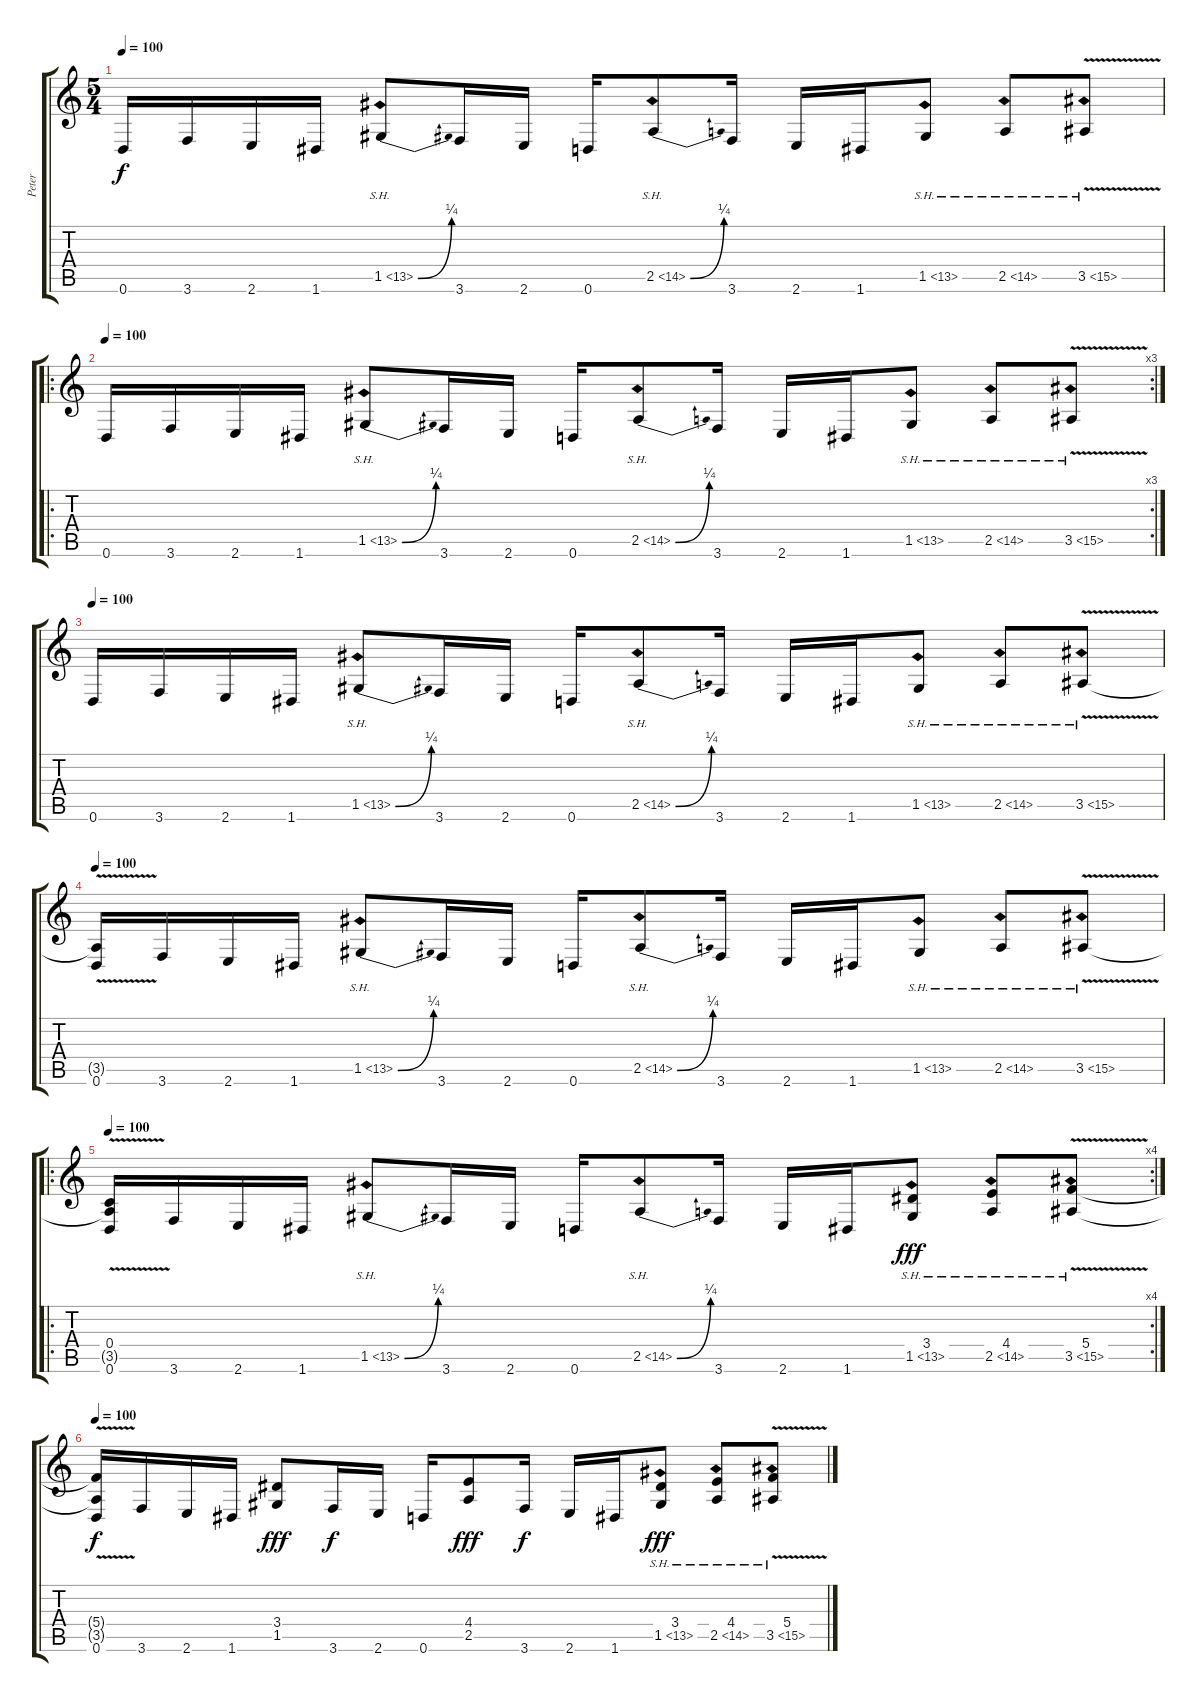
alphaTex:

\track ("Peter" "Peter") {instrument overdrivenguitar}
\staff {score tabs}
\tuning (D4 A3 F3 C3 G2 D2) {hide}
\ts (5 4)
\tempo 100
\clef g2
\ks c
0.6.16{dy f} 3.6.16 2.6.16 1.6.16 1.5{be (bend 0 0 60 1) sh 12}.8 3.6.16 2.6.16 0.6.16 2.5{be (bend 0 0 60 1) sh 12}.8 3.6.16 2.6.16 1.6.16 1.5{sh 12}.8 2.5{sh 12}.8 3.5{sh 12 v}.8 |
\ro
\rc 3
\tempo 100
0.6.16 3.6.16 2.6.16 1.6.16 1.5{be (bend 0 0 60 1) sh 12}.8 3.6.16 2.6.16 0.6.16 2.5{be (bend 0 0 60 1) sh 12}.8 3.6.16 2.6.16 1.6.16 1.5{sh 12}.8 2.5{sh 12}.8 3.5{sh 12 v}.8 |
\tempo 100
0.6.16 3.6.16 2.6.16 1.6.16 1.5{be (bend 0 0 60 1) sh 12}.8 3.6.16 2.6.16 0.6.16 2.5{be (bend 0 0 60 1) sh 12}.8 3.6.16 2.6.16 1.6.16 1.5{sh 12}.8 2.5{sh 12}.8 3.5{sh 12 v}.8 |
\tempo 100
(3.5{t} 0.6).16 3.6.16 2.6.16 1.6.16 1.5{be (bend 0 0 60 1) sh 12}.8 3.6.16 2.6.16 0.6.16 2.5{be (bend 0 0 60 1) sh 12}.8 3.6.16 2.6.16 1.6.16 1.5{sh 12}.8 2.5{sh 12}.8 3.5{sh 12 v}.8 |
\ro
\rc 4
\tempo 100
(0.4 3.5{t} 0.6).16 3.6.16 2.6.16 1.6.16 1.5{be (bend 0 0 60 1) sh 12}.8 3.6.16 2.6.16 0.6.16 2.5{be (bend 0 0 60 1) sh 12}.8 3.6.16 2.6.16 1.6.16 (3.4 1.5{sh 12}).8{dy fff} (4.4 2.5{sh 12}).8 (5.4 3.5{sh 12 v}).8 |
\tempo 100
(5.4{t} 3.5{t} 0.6).16{dy f} 3.6.16 2.6.16 1.6.16 (3.4 1.5).8{dy fff} 3.6.16{dy f} 2.6.16 0.6.16 (4.4 2.5).8{dy fff} 3.6.16{dy f} 2.6.16 1.6.16 (3.4 1.5{sh 12}).8{dy fff} (4.4 2.5{sh 12}).8 (5.4 3.5{sh 12 v}).8
